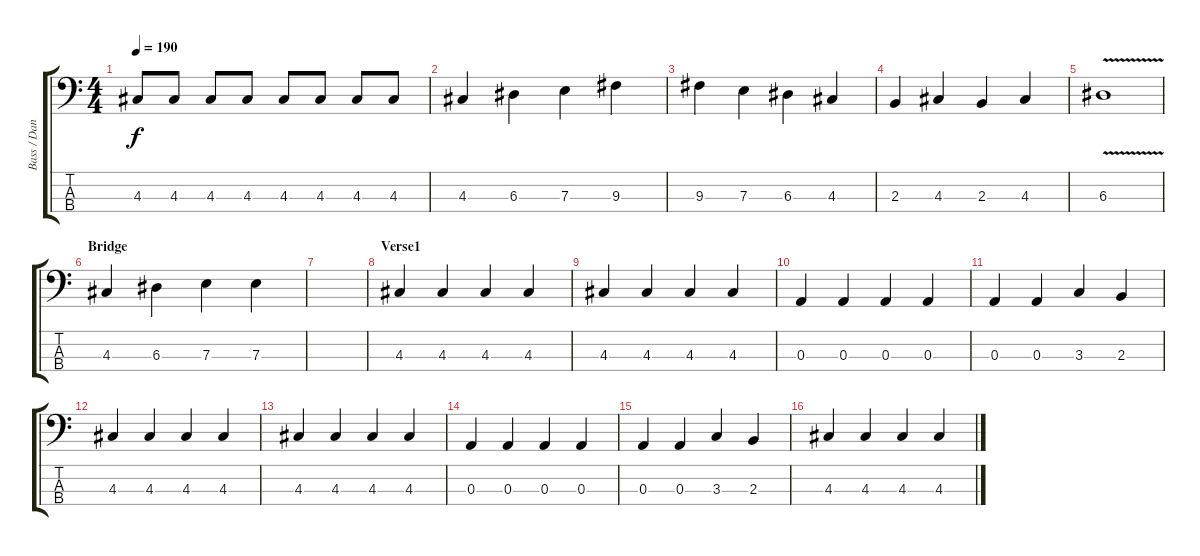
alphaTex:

\track ("Bass / Danny" "Bass / Dan") {instrument electricbasspick}
\staff {score tabs}
\tuning (G2 D2 A1 E1) {hide}
\ts (4 4)
\tempo 190
\clef f4
\ks c
4.3.8{dy f} 4.3.8 4.3.8 4.3.8 4.3.8 4.3.8 4.3.8 4.3.8 |
4.3.4 6.3.4 7.3.4 9.3.4 |
9.3.4 7.3.4 6.3.4 4.3.4 |
2.3.4 4.3.4 2.3.4 4.3.4 |
6.3{v}.1 |
\section ("" "Bridge")
4.3.4 6.3.4 7.3.4 7.3.4 |
|
\section ("" "Verse1")
4.3.4 4.3.4 4.3.4 4.3.4 |
4.3.4 4.3.4 4.3.4 4.3.4 |
0.3.4 0.3.4 0.3.4 0.3.4 |
0.3.4 0.3.4 3.3.4 2.3.4 |
4.3.4 4.3.4 4.3.4 4.3.4 |
4.3.4 4.3.4 4.3.4 4.3.4 |
0.3.4 0.3.4 0.3.4 0.3.4 |
0.3.4 0.3.4 3.3.4 2.3.4 |
4.3.4 4.3.4 4.3.4 4.3.4
